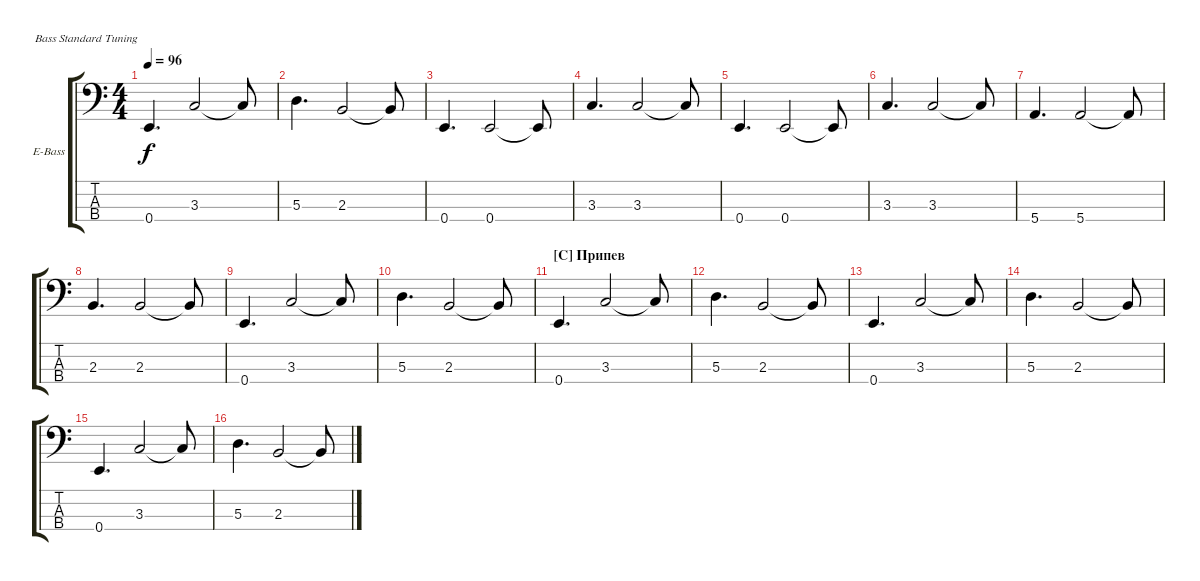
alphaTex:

\defaultSystemsLayout 4
\bracketExtendMode groupsimilarinstruments
\firstSystemTrackNameOrientation horizontal
\otherSystemsTrackNameOrientation horizontal
\track ("Electric Bass" "E-Bass") {instrument electricbassfinger}
\staff {score tabs}
\tuning (G2 D2 A1 E1)
\ts (4 4)
\tempo 96
\clef f4
\scale
0.333333
\ks c
0.4.4{d dy f} 3.3.2 3.3{t}.8 |
\scale
0.333333 5.3.4{d} 2.3.2 2.3{t}.8 |
\scale
0.333333 0.4.4{d} 0.4.2 0.4{t}.8 |
\scale
0.333333 3.3.4{d} 3.3.2 3.3{t}.8 |
\scale
0.333333 0.4.4{d} 0.4.2 0.4{t}.8 |
\scale
0.333333 3.3.4{d} 3.3.2 3.3{t}.8 |
\scale
0.333333 5.4.4{d} 5.4.2 5.4{t}.8 |
\scale
0.333333 2.3.4{d} 2.3.2 2.3{t}.8 |
\scale
0.333333 0.4.4{d} 3.3.2 3.3{t}.8 |
\scale
0.333333 5.3.4{d} 2.3.2 2.3{t}.8 |
\section ("C" "Припев")
\scale
0.333333 0.4.4{d} 3.3.2 3.3{t}.8 |
\scale
0.333333 5.3.4{d} 2.3.2 2.3{t}.8 |
\scale
0.333333 0.4.4{d} 3.3.2 3.3{t}.8 |
\scale
0.333333 5.3.4{d} 2.3.2 2.3{t}.8 |
\scale
0.333333 0.4.4{d} 3.3.2 3.3{t}.8 |
\scale
0.333333 5.3.4{d} 2.3.2 2.3{t}.8
